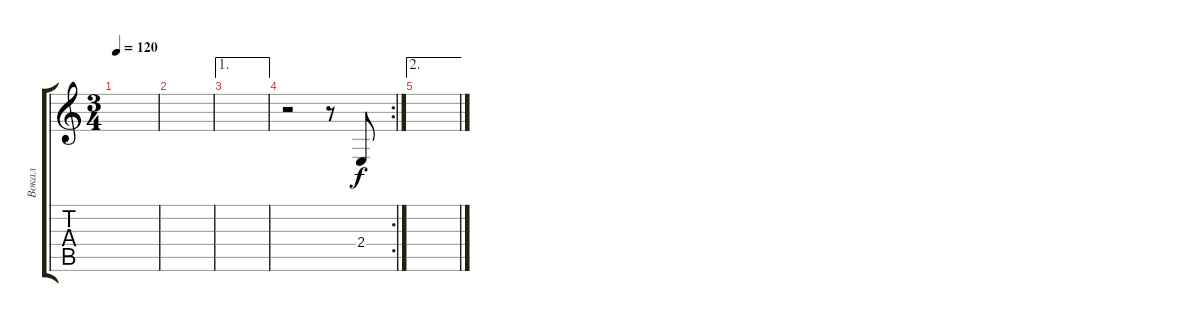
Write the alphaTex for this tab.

\track ("Вокал" "Вокал") {instrument harmonica}
\staff {score tabs}
\tuning (E4 B3 G3 D3 A2 E2) {hide}
\ts (3 4)
\tempo 120
\clef g2
\ks c
|
|
\ae 1
|
\rc 2
r.2 r.8 2.4.8 |
\ae 2
